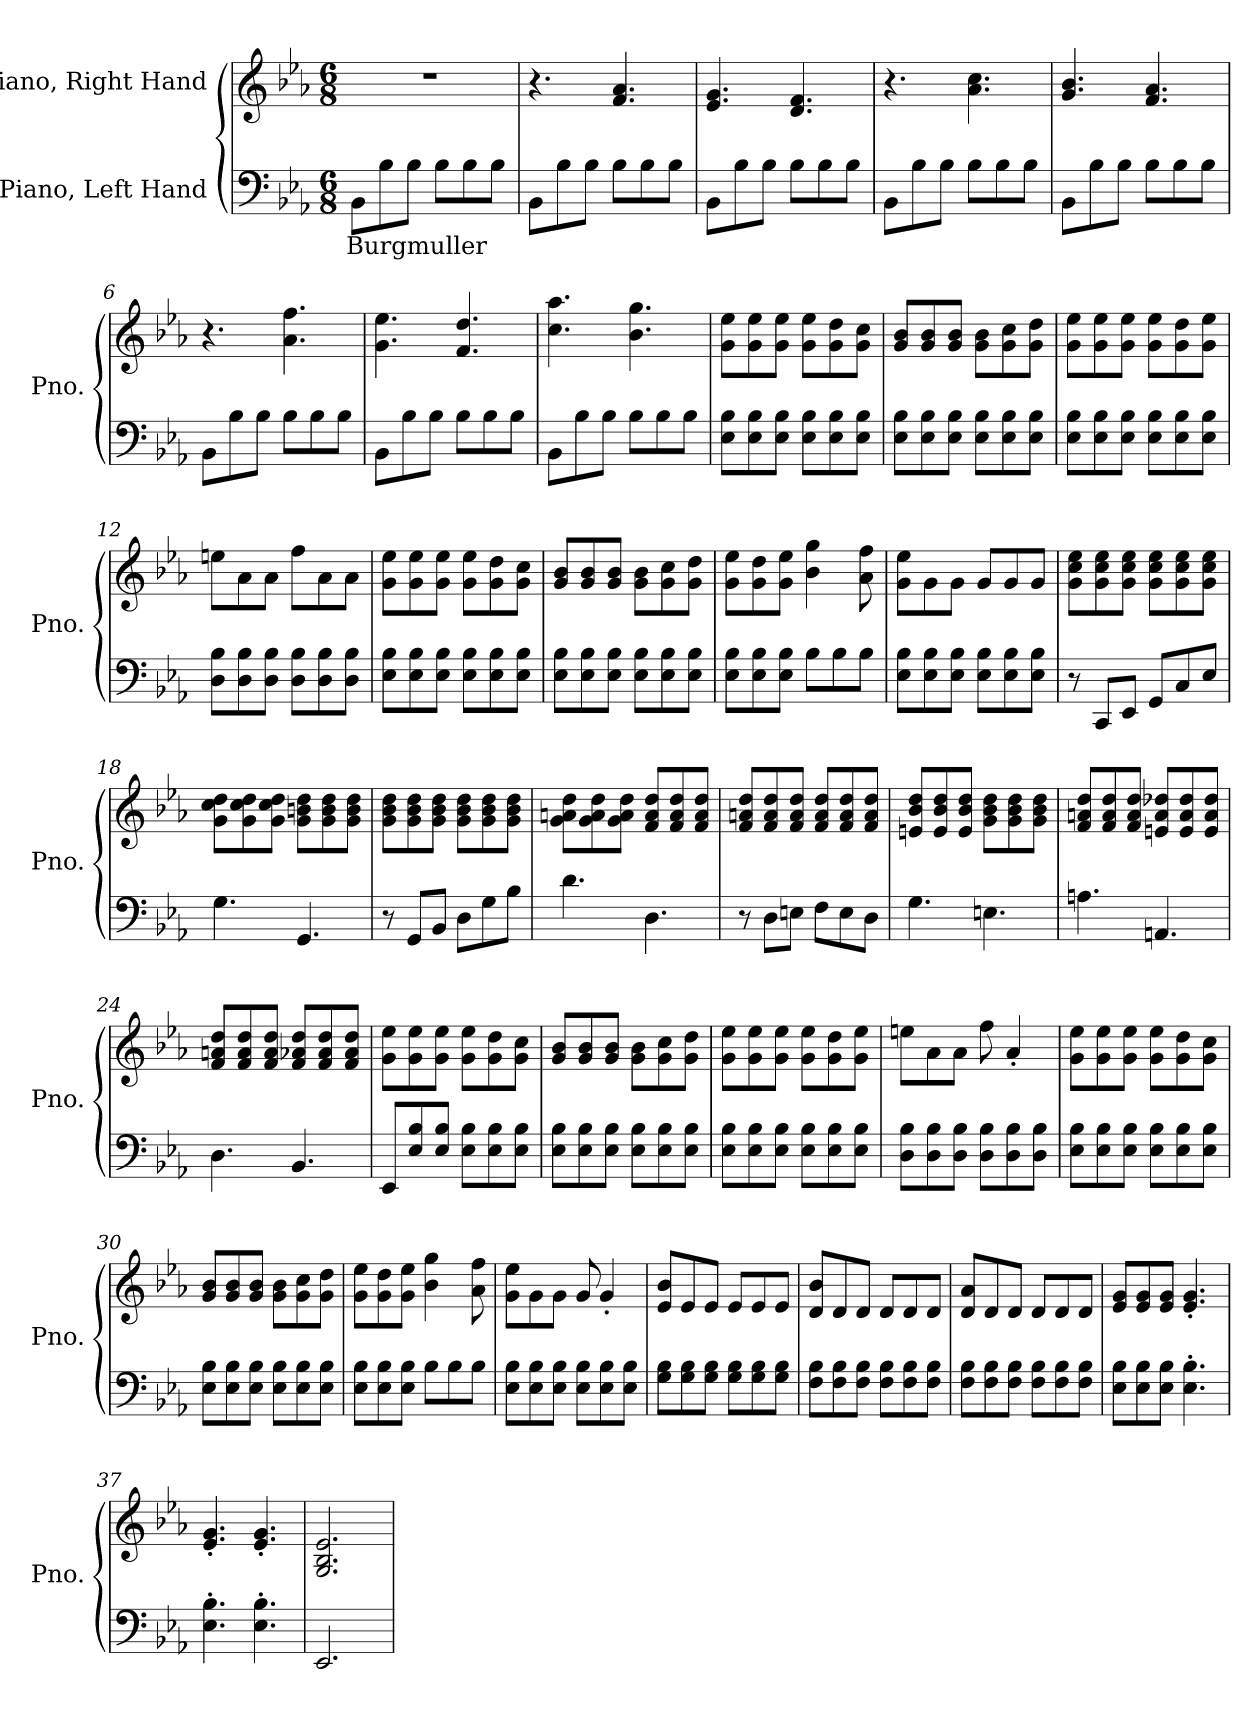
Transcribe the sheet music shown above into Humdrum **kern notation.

**kern	**text	**kern
*part2	*part2	*part1
*staff2	*staff2	*staff1
*I"Piano, Left Hand	*	*I"Piano, Right Hand
*I'Pno.	*	*I'Pno.
*clefF4	*	*clefG2
*k[b-e-a-]	*	*k[b-e-a-]
*M6/8	*	*M6/8
*MM100	*	*MM100
=1	=1	=1
!	!LO:LY:b	!
8BB-\L	Burgmuller	2.r
8B-\	.	.
8B-\J	.	.
8B-\L	.	.
8B-\	.	.
8B-\J	.	.
=2	=2	=2
8BB-\L	.	4.r
8B-\	.	.
8B-\J	.	.
8B-\L	.	4.f/ 4.a-/
8B-\	.	.
8B-\J	.	.
=3	=3	=3
8BB-\L	.	4.e-/ 4.g/
8B-\	.	.
8B-\J	.	.
8B-\L	.	4.d/ 4.f/
8B-\	.	.
8B-\J	.	.
=4	=4	=4
8BB-\L	.	4.r
8B-\	.	.
8B-\J	.	.
8B-\L	.	4.a-\ 4.cc\
8B-\	.	.
8B-\J	.	.
!!LO:LB:g=z
=5	=5	=5
8BB-\L	.	4.g/ 4.b-/
8B-\	.	.
8B-\J	.	.
8B-\L	.	4.f/ 4.a-/
8B-\	.	.
8B-\J	.	.
=6	=6	=6
8BB-\L	.	4.r
8B-\	.	.
8B-\J	.	.
8B-\L	.	4.a-\ 4.ff\
8B-\	.	.
8B-\J	.	.
=7	=7	=7
8BB-\L	.	4.g\ 4.ee-\
8B-\	.	.
8B-\J	.	.
8B-\L	.	4.f/ 4.dd/
8B-\	.	.
8B-\J	.	.
=8	=8	=8
8BB-\L	.	4.cc\ 4.aa-\
8B-\	.	.
8B-\J	.	.
8B-\L	.	4.b-\ 4.gg\
8B-\	.	.
8B-\J	.	.
=9	=9	=9
8E-\ 8B-\L	.	8g\ 8ee-\L
8E-\ 8B-\	.	8g\ 8ee-\
8E-\ 8B-\J	.	8g\ 8ee-\J
8E-\ 8B-\L	.	8g\ 8ee-\L
8E-\ 8B-\	.	8g\ 8dd\
8E-\ 8B-\J	.	8g\ 8cc\J
=10	=10	=10
8E-\ 8B-\L	.	8g/ 8b-/L
8E-\ 8B-\	.	8g/ 8b-/
8E-\ 8B-\J	.	8g/ 8b-/J
8E-\ 8B-\L	.	8g\ 8b-\L
8E-\ 8B-\	.	8g\ 8cc\
8E-\ 8B-\J	.	8g\ 8dd\J
!!LO:LB:g=z
=11	=11	=11
8E-\ 8B-\L	.	8g\ 8ee-\L
8E-\ 8B-\	.	8g\ 8ee-\
8E-\ 8B-\J	.	8g\ 8ee-\J
8E-\ 8B-\L	.	8g\ 8ee-\L
8E-\ 8B-\	.	8g\ 8dd\
8E-\ 8B-\J	.	8g\ 8ee-\J
=12	=12	=12
8D\ 8B-\L	.	8een\L
8D\ 8B-\	.	8a-\
8D\ 8B-\J	.	8a-\J
8D\ 8B-\L	.	8ff\L
8D\ 8B-\	.	8a-\
8D\ 8B-\J	.	8a-\J
=13	=13	=13
8E-\ 8B-\L	.	8g\ 8ee-\L
8E-\ 8B-\	.	8g\ 8ee-\
8E-\ 8B-\J	.	8g\ 8ee-\J
8E-\ 8B-\L	.	8g\ 8ee-\L
8E-\ 8B-\	.	8g\ 8dd\
8E-\ 8B-\J	.	8g\ 8cc\J
=14	=14	=14
8E-\ 8B-\L	.	8g/ 8b-/L
8E-\ 8B-\	.	8g/ 8b-/
8E-\ 8B-\J	.	8g/ 8b-/J
8E-\ 8B-\L	.	8g\ 8b-\L
8E-\ 8B-\	.	8g\ 8cc\
8E-\ 8B-\J	.	8g\ 8dd\J
=15	=15	=15
8E-\ 8B-\L	.	8g\ 8ee-\L
8E-\ 8B-\	.	8g\ 8dd\
8E-\ 8B-\J	.	8g\ 8ee-\J
8B-\L	.	4b-\ 4gg\
8B-\	.	.
8B-\J	.	8a-\ 8ff\
=16	=16	=16
8E-\ 8B-\L	.	8g\ 8ee-\L
8E-\ 8B-\	.	8g\
8E-\ 8B-\J	.	8g\J
8E-\ 8B-\L	.	8g/L
8E-\ 8B-\	.	8g/
8E-\ 8B-\J	.	8g/J
!!LO:LB:g=z
=17	=17	=17
8r	.	8g\ 8cc\ 8ee-\L
8CC/L	.	8g\ 8cc\ 8ee-\
8EE-/J	.	8g\ 8cc\ 8ee-\J
8GG/L	.	8g\ 8cc\ 8ee-\L
8C/	.	8g\ 8cc\ 8ee-\
8E-/J	.	8g\ 8cc\ 8ee-\J
=18	=18	=18
4.G\	.	8g\ 8cc\ 8dd\L
.	.	8g\ 8cc\ 8dd\
.	.	8g\ 8cc\ 8dd\J
4.GG/	.	8g\ 8bn\ 8dd\L
.	.	8g\ 8b\ 8dd\
.	.	8g\ 8b\ 8dd\J
=19	=19	=19
8r	.	8g\ 8b-\ 8dd\L
8GG/L	.	8g\ 8b-\ 8dd\
8BB-/J	.	8g\ 8b-\ 8dd\J
8D\L	.	8g\ 8b-\ 8dd\L
8G\	.	8g\ 8b-\ 8dd\
8B-\J	.	8g\ 8b-\ 8dd\J
=20	=20	=20
4.d\	.	8g\ 8an\ 8dd\L
.	.	8g\ 8a\ 8dd\
.	.	8g\ 8a\ 8dd\J
4.D\	.	8f/ 8a/ 8dd/L
.	.	8f/ 8a/ 8dd/
.	.	8f/ 8a/ 8dd/J
=21	=21	=21
8r	.	8f/ 8an/ 8dd/L
8D\L	.	8f/ 8a/ 8dd/
8En\J	.	8f/ 8a/ 8dd/J
8F\L	.	8f/ 8a/ 8dd/L
8E\	.	8f/ 8a/ 8dd/
8D\J	.	8f/ 8a/ 8dd/J
!!LO:LB:g=z
=22	=22	=22
4.G\	.	8en/ 8b-/ 8dd/L
.	.	8e/ 8b-/ 8dd/
.	.	8e/ 8b-/ 8dd/J
4.En\	.	8g\ 8b-\ 8dd\L
.	.	8g\ 8b-\ 8dd\
.	.	8g\ 8b-\ 8dd\J
=23	=23	=23
4.An\	.	8f/ 8an/ 8dd/L
.	.	8f/ 8a/ 8dd/
.	.	8f/ 8a/ 8dd/J
4.AAn/	.	8en/ 8a/ 8dd-X/L
.	.	8e/ 8a/ 8dd-/
.	.	8e/ 8a/ 8dd-/J
=24	=24	=24
4.D\	.	8f/ 8an/ 8dd/L
.	.	8f/ 8a/ 8dd/
.	.	8f/ 8a/ 8dd/J
4.BB-/	.	8f/ 8a-X/ 8dd/L
.	.	8f/ 8a-/ 8dd/
.	.	8f/ 8a-/ 8dd/J
=25	=25	=25
8EE-/L	.	8g\ 8ee-\L
8E-/ 8B-/	.	8g\ 8ee-\
8E-/ 8B-/J	.	8g\ 8ee-\J
8E-\ 8B-\L	.	8g\ 8ee-\L
8E-\ 8B-\	.	8g\ 8dd\
8E-\ 8B-\J	.	8g\ 8cc\J
=26	=26	=26
8E-\ 8B-\L	.	8g/ 8b-/L
8E-\ 8B-\	.	8g/ 8b-/
8E-\ 8B-\J	.	8g/ 8b-/J
8E-\ 8B-\L	.	8g\ 8b-\L
8E-\ 8B-\	.	8g\ 8cc\
8E-\ 8B-\J	.	8g\ 8dd\J
=27	=27	=27
8E-\ 8B-\L	.	8g\ 8ee-\L
8E-\ 8B-\	.	8g\ 8ee-\
8E-\ 8B-\J	.	8g\ 8ee-\J
8E-\ 8B-\L	.	8g\ 8ee-\L
8E-\ 8B-\	.	8g\ 8dd\
8E-\ 8B-\J	.	8g\ 8ee-\J
!!LO:LB:g=z
=28	=28	=28
8D\ 8B-\L	.	8een\L
8D\ 8B-\	.	8a-\
8D\ 8B-\J	.	8a-\J
8D\ 8B-\L	.	8ff\
8D\ 8B-\	.	4a-'/
8D\ 8B-\J	.	.
=29	=29	=29
8E-\ 8B-\L	.	8g\ 8ee-\L
8E-\ 8B-\	.	8g\ 8ee-\
8E-\ 8B-\J	.	8g\ 8ee-\J
8E-\ 8B-\L	.	8g\ 8ee-\L
8E-\ 8B-\	.	8g\ 8dd\
8E-\ 8B-\J	.	8g\ 8cc\J
=30	=30	=30
8E-\ 8B-\L	.	8g/ 8b-/L
8E-\ 8B-\	.	8g/ 8b-/
8E-\ 8B-\J	.	8g/ 8b-/J
8E-\ 8B-\L	.	8g\ 8b-\L
8E-\ 8B-\	.	8g\ 8cc\
8E-\ 8B-\J	.	8g\ 8dd\J
=31	=31	=31
8E-\ 8B-\L	.	8g\ 8ee-\L
8E-\ 8B-\	.	8g\ 8dd\
8E-\ 8B-\J	.	8g\ 8ee-\J
8B-\L	.	4b-\ 4gg\
8B-\	.	.
8B-\J	.	8a-\ 8ff\
=32	=32	=32
8E-\ 8B-\L	.	8g\ 8ee-\L
8E-\ 8B-\	.	8g\
8E-\ 8B-\J	.	8g\J
8E-\ 8B-\L	.	8g/
8E-\ 8B-\	.	4g'/
8E-\ 8B-\J	.	.
=33	=33	=33
8G\ 8B-\L	.	8e-/ 8b-/L
8G\ 8B-\	.	8e-/
8G\ 8B-\J	.	8e-/J
8G\ 8B-\L	.	8e-/L
8G\ 8B-\	.	8e-/
8G\ 8B-\J	.	8e-/J
!!LO:PB:g=z
=34	=34	=34
8F\ 8B-\L	.	8d/ 8b-/L
8F\ 8B-\	.	8d/
8F\ 8B-\J	.	8d/J
8F\ 8B-\L	.	8d/L
8F\ 8B-\	.	8d/
8F\ 8B-\J	.	8d/J
=35	=35	=35
8F\ 8B-\L	.	8d/ 8a-/L
8F\ 8B-\	.	8d/
8F\ 8B-\J	.	8d/J
8F\ 8B-\L	.	8d/L
8F\ 8B-\	.	8d/
8F\ 8B-\J	.	8d/J
=36	=36	=36
8E-\ 8B-\L	.	8e-/ 8g/L
8E-\ 8B-\	.	8e-/ 8g/
8E-\ 8B-\J	.	8e-/ 8g/J
4.E-\' 4.B-\'	.	4.e-/' 4.g/'
=37	=37	=37
4.E-\' 4.B-\'	.	4.e-/' 4.g/'
4.E-\' 4.B-\'	.	4.e-/' 4.g/'
=38	=38	=38
2.EE-/	.	2.G/ 2.B-/ 2.e-/
=	=	=
*-	*-	*-
